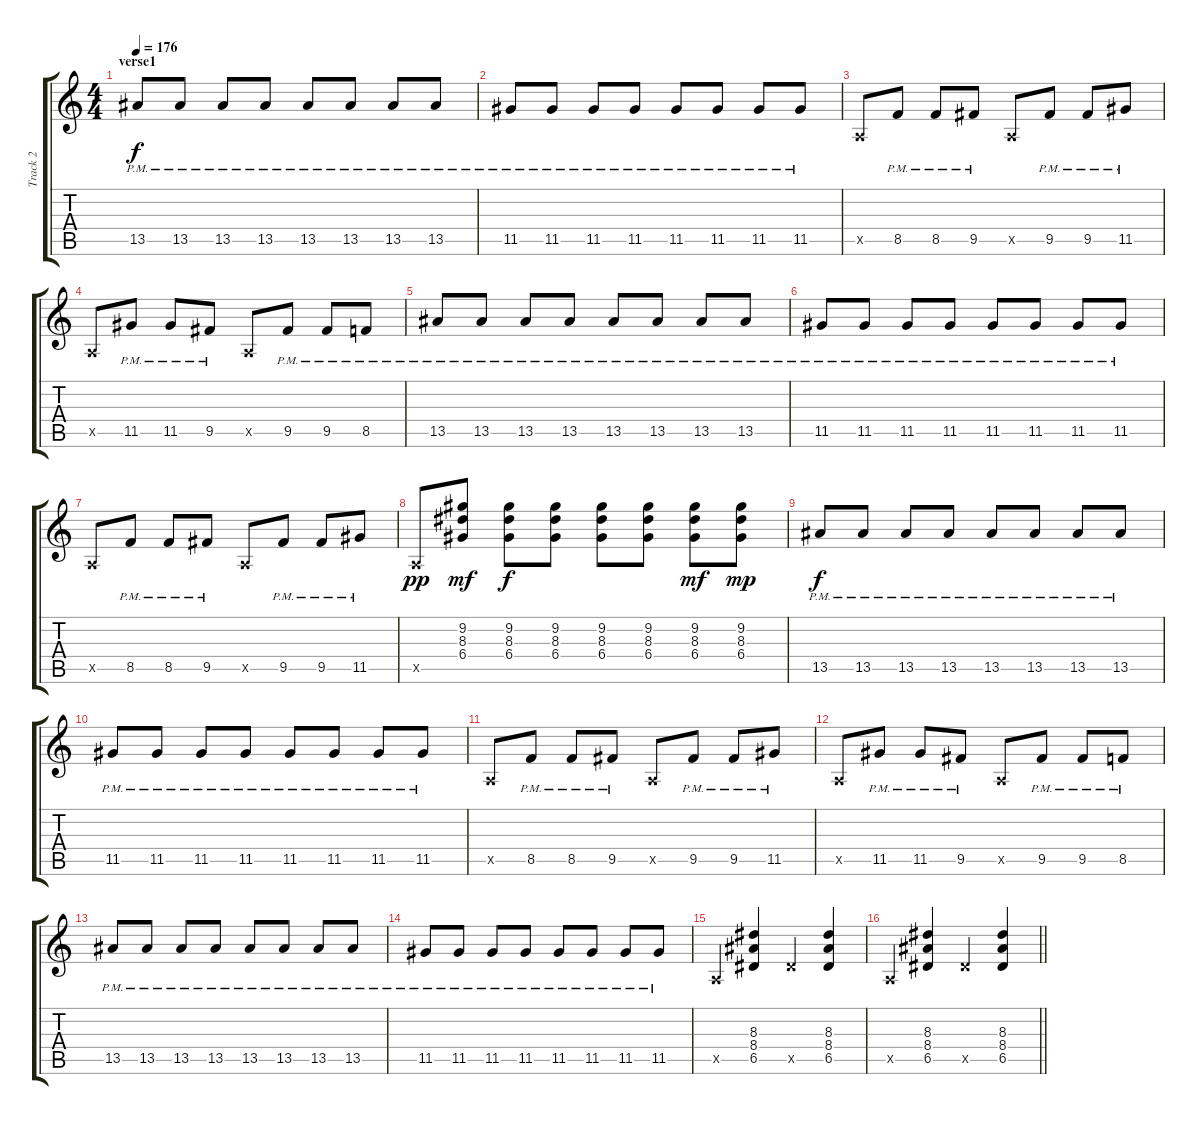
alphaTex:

\track ("Track 2" "Track 2") {instrument overdrivenguitar}
\staff {score tabs}
\tuning (E4 B3 G3 D3 A2 E2) {hide}
\ts (4 4)
\section ("" "verse1")
\tempo 176
\clef g2
\ks c
13.5{pm}.8{dy f} 13.5{pm}.8 13.5{pm}.8 13.5{pm}.8 13.5{pm}.8 13.5{pm}.8 13.5{pm}.8 13.5{pm}.8 |
11.5{pm}.8 11.5{pm}.8 11.5{pm}.8 11.5{pm}.8 11.5{pm}.8 11.5{pm}.8 11.5{pm}.8 11.5{pm}.8 |
0.5{x}.8 8.5{pm}.8 8.5{pm}.8 9.5{pm}.8 0.5{x}.8 9.5{pm}.8 9.5{pm}.8 11.5{pm}.8 |
0.5{x}.8 11.5{pm}.8 11.5{pm}.8 9.5{pm}.8 0.5{x}.8 9.5{pm}.8 9.5{pm}.8 8.5{pm}.8 |
13.5{pm}.8 13.5{pm}.8 13.5{pm}.8 13.5{pm}.8 13.5{pm}.8 13.5{pm}.8 13.5{pm}.8 13.5{pm}.8 |
11.5{pm}.8 11.5{pm}.8 11.5{pm}.8 11.5{pm}.8 11.5{pm}.8 11.5{pm}.8 11.5{pm}.8 11.5{pm}.8 |
0.5{x}.8 8.5{pm}.8 8.5{pm}.8 9.5{pm}.8 0.5{x}.8 9.5{pm}.8 9.5{pm}.8 11.5{pm}.8 |
0.5{x}.8{dy pp} (9.2 8.3 6.4).8{dy mf} (9.2 8.3 6.4).8{dy f} (9.2 8.3 6.4).8 (9.2 8.3 6.4).8 (9.2 8.3 6.4).8 (9.2 8.3 6.4).8{dy mf} (9.2 8.3 6.4).8{dy mp} |
13.5{pm}.8{dy f} 13.5{pm}.8 13.5{pm}.8 13.5{pm}.8 13.5{pm}.8 13.5{pm}.8 13.5{pm}.8 13.5{pm}.8 |
11.5{pm}.8 11.5{pm}.8 11.5{pm}.8 11.5{pm}.8 11.5{pm}.8 11.5{pm}.8 11.5{pm}.8 11.5{pm}.8 |
0.5{x}.8 8.5{pm}.8 8.5{pm}.8 9.5{pm}.8 0.5{x}.8 9.5{pm}.8 9.5{pm}.8 11.5{pm}.8 |
0.5{x}.8 11.5{pm}.8 11.5{pm}.8 9.5{pm}.8 0.5{x}.8 9.5{pm}.8 9.5{pm}.8 8.5{pm}.8 |
13.5{pm}.8 13.5{pm}.8 13.5{pm}.8 13.5{pm}.8 13.5{pm}.8 13.5{pm}.8 13.5{pm}.8 13.5{pm}.8 |
11.5{pm}.8 11.5{pm}.8 11.5{pm}.8 11.5{pm}.8 11.5{pm}.8 11.5{pm}.8 11.5{pm}.8 11.5{pm}.8 |
0.5{x}.4 (8.3 8.4 6.5).4 6.5{x}.4 (8.3 8.4 6.5).4 |
\barLineRight lightlight
0.5{x}.4 (8.3 8.4 6.5).4 6.5{x}.4 (8.3 8.4 6.5).4
